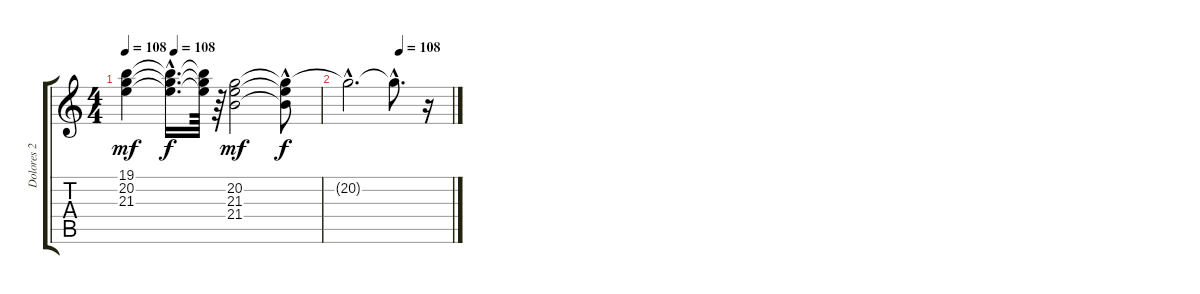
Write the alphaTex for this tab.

\track ("Dolores 2" "Dolores 2") {instrument pad3polysynth}
\staff {score tabs}
\tuning (E4 B3 G3 D3 A2 E2) {hide}
\ts (4 4)
\tempo 108
\tempo (108 0.25)
\clef g2
\ks c
(19.1 20.2 21.3).4{dy mf} (19.1{hac t} 20.2{hac t} 21.3{hac t}).16{d dy f} (19.1{t} 20.2{t} 21.3{t}).64 r.64 (20.2 21.3 21.4).2{dy mf} (20.2{t} 21.3{hac t} 21.4{hac t}).8{dy f} |
\tempo (108 0.5)
20.2{hac t}.2{d} 20.2{hac t}.8{d} r.16
